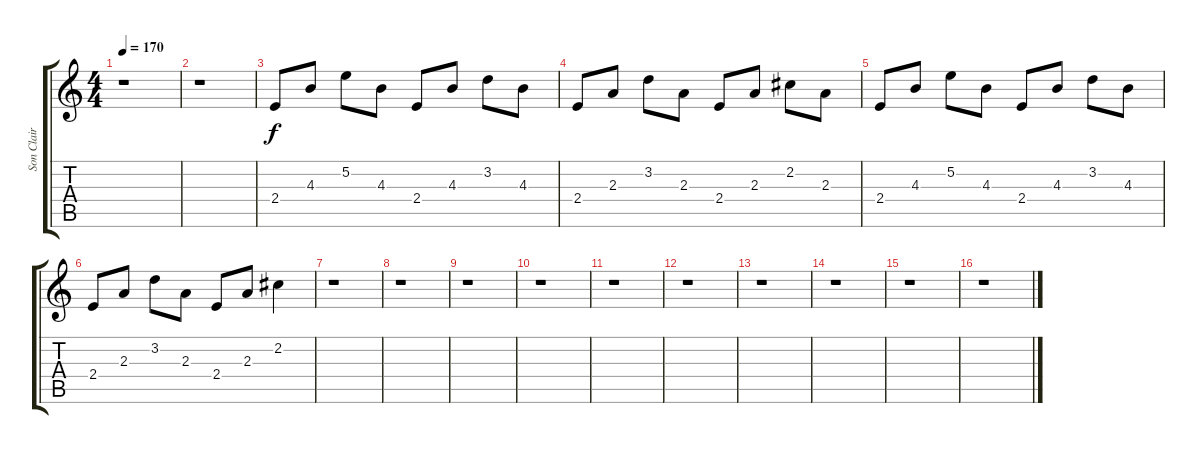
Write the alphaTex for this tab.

\track ("Son Clair" "Son Clair") {instrument electricguitarclean}
\staff {score tabs}
\tuning (E4 B3 G3 D3 A2 E2) {hide}
\ts (4 4)
\tempo 170
\clef g2
\ks c
r.1{dy f} |
r.1 |
2.4.8 4.3.8 5.2.8 4.3.8 2.4.8 4.3.8 3.2.8 4.3.8 |
2.4.8 2.3.8 3.2.8 2.3.8 2.4.8 2.3.8 2.2.8 2.3.8 |
2.4.8 4.3.8 5.2.8 4.3.8 2.4.8 4.3.8 3.2.8 4.3.8 |
2.4.8 2.3.8 3.2.8 2.3.8 2.4.8 2.3.8 2.2.4 |
r.1 |
r.1 |
r.1 |
r.1 |
r.1 |
r.1 |
r.1 |
r.1 |
r.1 |
r.1
